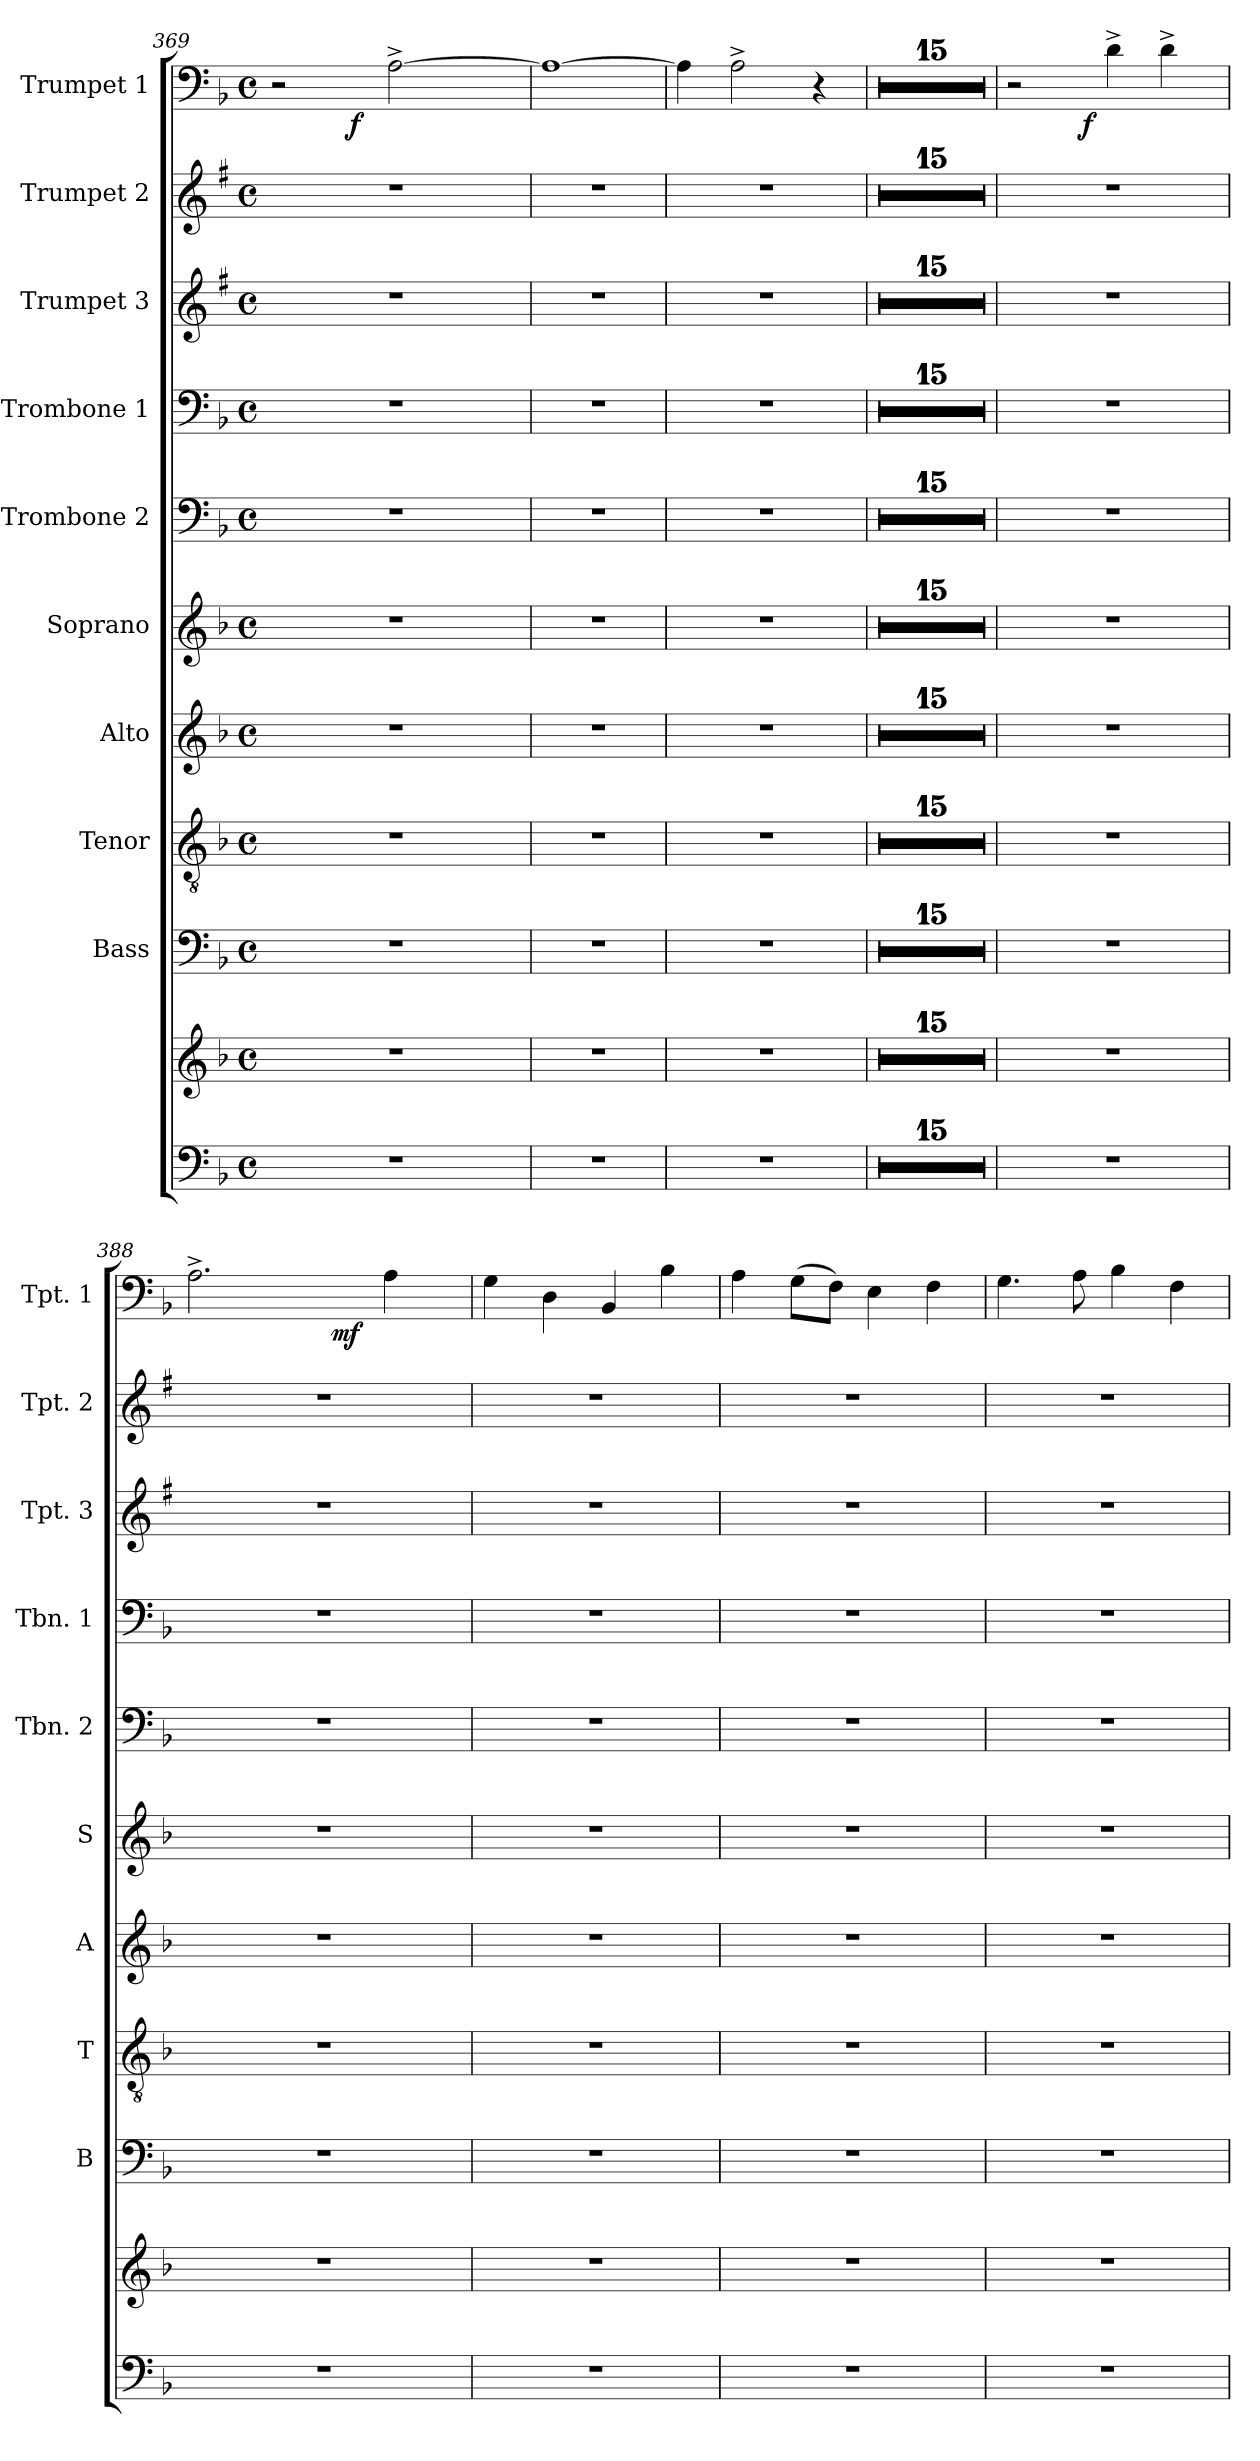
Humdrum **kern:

**kern	**kern	**kern	**kern	**kern	**kern	**kern	**kern	**kern	**kern	**kern	**dynam
*part11	*part10	*part9	*part8	*part7	*part6	*part5	*part4	*part3	*part2	*part1	*part1
*staff11	*staff10	*staff9	*staff8	*staff7	*staff6	*staff5	*staff4	*staff3	*staff2	*staff1	*staff1
*	*	*I"Bass	*I"Tenor	*I"Alto	*I"Soprano	*I"Trombone 2	*I"Trombone 1	*I"Trumpet 3	*I"Trumpet 2	*I"Trumpet 1	*
*	*	*I'B	*I'T	*I'A	*I'S	*I'Tbn. 2	*I'Tbn. 1	*I'Tpt. 3	*I'Tpt. 2	*I'Tpt. 1	*
*clefF4	*clefG2	*clefF4	*clefGv2	*clefG2	*clefG2	*clefF4	*clefF4	*clefG2	*clefG2	*clefF4	*
*	*	*	*	*	*	*	*	*ITrd1c2	*ITrd1c2	*ITrd1c2	*
*k[b-]	*k[b-]	*k[b-]	*k[b-]	*k[b-]	*k[b-]	*k[b-]	*k[b-]	*k[b-]	*k[b-]	*k[b-e-a-]	*
*F:	*F:	*F:	*F:	*F:	*F:	*F:	*F:	*F:	*F:	*E-:	*
*M4/4	*M4/4	*M4/4	*M4/4	*M4/4	*M4/4	*M4/4	*M4/4	*M4/4	*M4/4	*M4/4	*
*met(c)	*met(c)	*met(c)	*met(c)	*met(c)	*met(c)	*met(c)	*met(c)	*met(c)	*met(c)	*met(c)	*
=369	=369	=369	=369	=369	=369	=369	=369	=369	=369	=369	=369
*	*	*	*	*	*	*	*	*	*	*^	*
1r	1r	1r	1r	1r	1r	1r	1r	1r	1r	2r	3ryy	.
.	.	.	.	.	.	.	.	.	.	.	48.ryy	.
!	!	!	!	!	!	!	!	!	!	!	!	!LO:DY:b
.	.	.	.	.	.	.	.	.	.	.	3ryy	f
.	.	.	.	.	.	.	.	.	.	[>2G^>\	.	.
.	.	.	.	.	.	.	.	.	.	.	6ryy	.
.	.	.	.	.	.	.	.	.	.	.	12ryy	.
.	.	.	.	.	.	.	.	.	.	.	24ryy	.
.	.	.	.	.	.	.	.	.	.	.	96ryy	.
*	*	*	*	*	*	*	*	*	*	*v	*v	*
=370	=370	=370	=370	=370	=370	=370	=370	=370	=370	=370	=370
1r	1r	1r	1r	1r	1r	1r	1r	1r	1r	1G_	.
=371	=371	=371	=371	=371	=371	=371	=371	=371	=371	=371	=371
1r	1r	1r	1r	1r	1r	1r	1r	1r	1r	4G\]	.
.	.	.	.	.	.	.	.	.	.	2G^>\	.
.	.	.	.	.	.	.	.	.	.	4r	.
=372	=372	=372	=372	=372	=372	=372	=372	=372	=372	=372	=372
1r	1r	1r	1r	1r	1r	1r	1r	1r	1r	1r	.
=373	=373	=373	=373	=373	=373	=373	=373	=373	=373	=373	=373
1r	1r	1r	1r	1r	1r	1r	1r	1r	1r	1r	.
=374	=374	=374	=374	=374	=374	=374	=374	=374	=374	=374	=374
1r	1r	1r	1r	1r	1r	1r	1r	1r	1r	1r	.
=375	=375	=375	=375	=375	=375	=375	=375	=375	=375	=375	=375
1r	1r	1r	1r	1r	1r	1r	1r	1r	1r	1r	.
=376	=376	=376	=376	=376	=376	=376	=376	=376	=376	=376	=376
1r	1r	1r	1r	1r	1r	1r	1r	1r	1r	1r	.
=377	=377	=377	=377	=377	=377	=377	=377	=377	=377	=377	=377
1r	1r	1r	1r	1r	1r	1r	1r	1r	1r	1r	.
=378	=378	=378	=378	=378	=378	=378	=378	=378	=378	=378	=378
1r	1r	1r	1r	1r	1r	1r	1r	1r	1r	1r	.
=379	=379	=379	=379	=379	=379	=379	=379	=379	=379	=379	=379
1r	1r	1r	1r	1r	1r	1r	1r	1r	1r	1r	.
=380	=380	=380	=380	=380	=380	=380	=380	=380	=380	=380	=380
1r	1r	1r	1r	1r	1r	1r	1r	1r	1r	1r	.
=381	=381	=381	=381	=381	=381	=381	=381	=381	=381	=381	=381
1r	1r	1r	1r	1r	1r	1r	1r	1r	1r	1r	.
=382	=382	=382	=382	=382	=382	=382	=382	=382	=382	=382	=382
1r	1r	1r	1r	1r	1r	1r	1r	1r	1r	1r	.
=383	=383	=383	=383	=383	=383	=383	=383	=383	=383	=383	=383
1r	1r	1r	1r	1r	1r	1r	1r	1r	1r	1r	.
=384	=384	=384	=384	=384	=384	=384	=384	=384	=384	=384	=384
1r	1r	1r	1r	1r	1r	1r	1r	1r	1r	1r	.
=385	=385	=385	=385	=385	=385	=385	=385	=385	=385	=385	=385
1r	1r	1r	1r	1r	1r	1r	1r	1r	1r	1r	.
=386	=386	=386	=386	=386	=386	=386	=386	=386	=386	=386	=386
1r	1r	1r	1r	1r	1r	1r	1r	1r	1r	1r	.
=387	=387	=387	=387	=387	=387	=387	=387	=387	=387	=387	=387
*	*	*	*	*	*	*	*	*	*	*^	*
1r	1r	1r	1r	1r	1r	1r	1r	1r	1r	2r	4..ryy	.
!	!	!	!	!	!	!	!	!	!	!	!	!LO:DY:b
.	.	.	.	.	.	.	.	.	.	.	2ryy	f
.	.	.	.	.	.	.	.	.	.	4c^>\	.	.
.	.	.	.	.	.	.	.	.	.	4c^>\	.	.
.	.	.	.	.	.	.	.	.	.	.	16ryy	.
!!LO:LB:g=z	!!
=388	=388	=388	=388	=388	=388	=388	=388	=388	=388	=388	=388	=388
1r	1r	1r	1r	1r	1r	1r	1r	1r	1r	2.G^>\	3ryy	.
.	.	.	.	.	.	.	.	.	.	.	6ryy	.
.	.	.	.	.	.	.	.	.	.	.	24ryy	.
.	.	.	.	.	.	.	.	.	.	.	96ryy	.
!	!	!	!	!	!	!	!	!	!	!	!	!LO:DY:b
.	.	.	.	.	.	.	.	.	.	.	3ryy	mf
.	.	.	.	.	.	.	.	.	.	4G\	.	.
.	.	.	.	.	.	.	.	.	.	.	12ryy	.
.	.	.	.	.	.	.	.	.	.	.	48.ryy	.
*	*	*	*	*	*	*	*	*	*	*v	*v	*
=389	=389	=389	=389	=389	=389	=389	=389	=389	=389	=389	=389
1r	1r	1r	1r	1r	1r	1r	1r	1r	1r	4F\	.
.	.	.	.	.	.	.	.	.	.	4C\	.
.	.	.	.	.	.	.	.	.	.	4AA-/	.
.	.	.	.	.	.	.	.	.	.	4A-\	.
=390	=390	=390	=390	=390	=390	=390	=390	=390	=390	=390	=390
1r	1r	1r	1r	1r	1r	1r	1r	1r	1r	4G\	.
.	.	.	.	.	.	.	.	.	.	(>8F\L	.
.	.	.	.	.	.	.	.	.	.	8E-\J)	.
.	.	.	.	.	.	.	.	.	.	4D\	.
.	.	.	.	.	.	.	.	.	.	4E-\	.
=391	=391	=391	=391	=391	=391	=391	=391	=391	=391	=391	=391
1r	1r	1r	1r	1r	1r	1r	1r	1r	1r	4.F\	.
.	.	.	.	.	.	.	.	.	.	8G\	.
.	.	.	.	.	.	.	.	.	.	4A-\	.
.	.	.	.	.	.	.	.	.	.	4E-\	.
=	=	=	=	=	=	=	=	=	=	=	=
*-	*-	*-	*-	*-	*-	*-	*-	*-	*-	*-	*-
